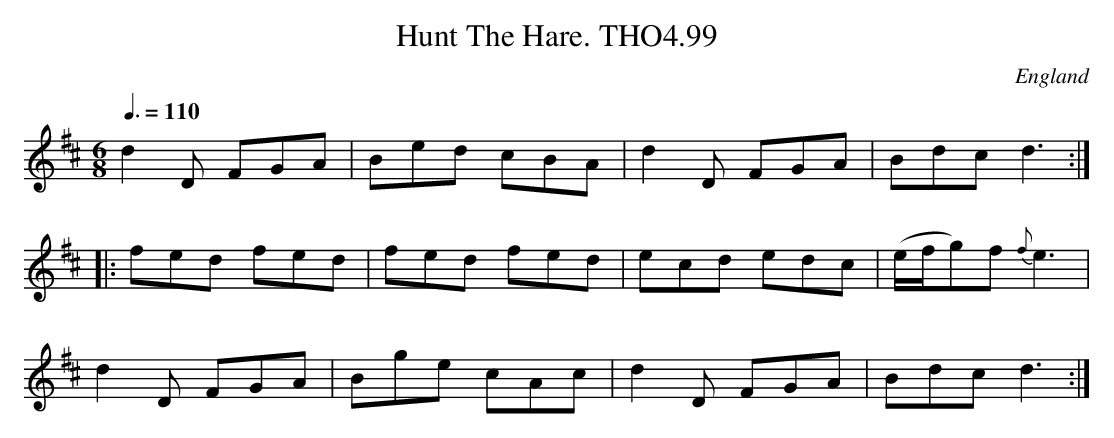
X:1
T:Hunt The Hare. THO4.99
O:England
M:6/8
L:1/8
Q:3/8=110
K:D major
d2 D FGA|Bed cBA|d2 D FGA|Bdc d3:|
|:fed fed|fed fed|ecd edc|(e/f/g)f {f}e3|
d2 D FGA|Bge cAc|d2 D FGA|Bdc d3:|
